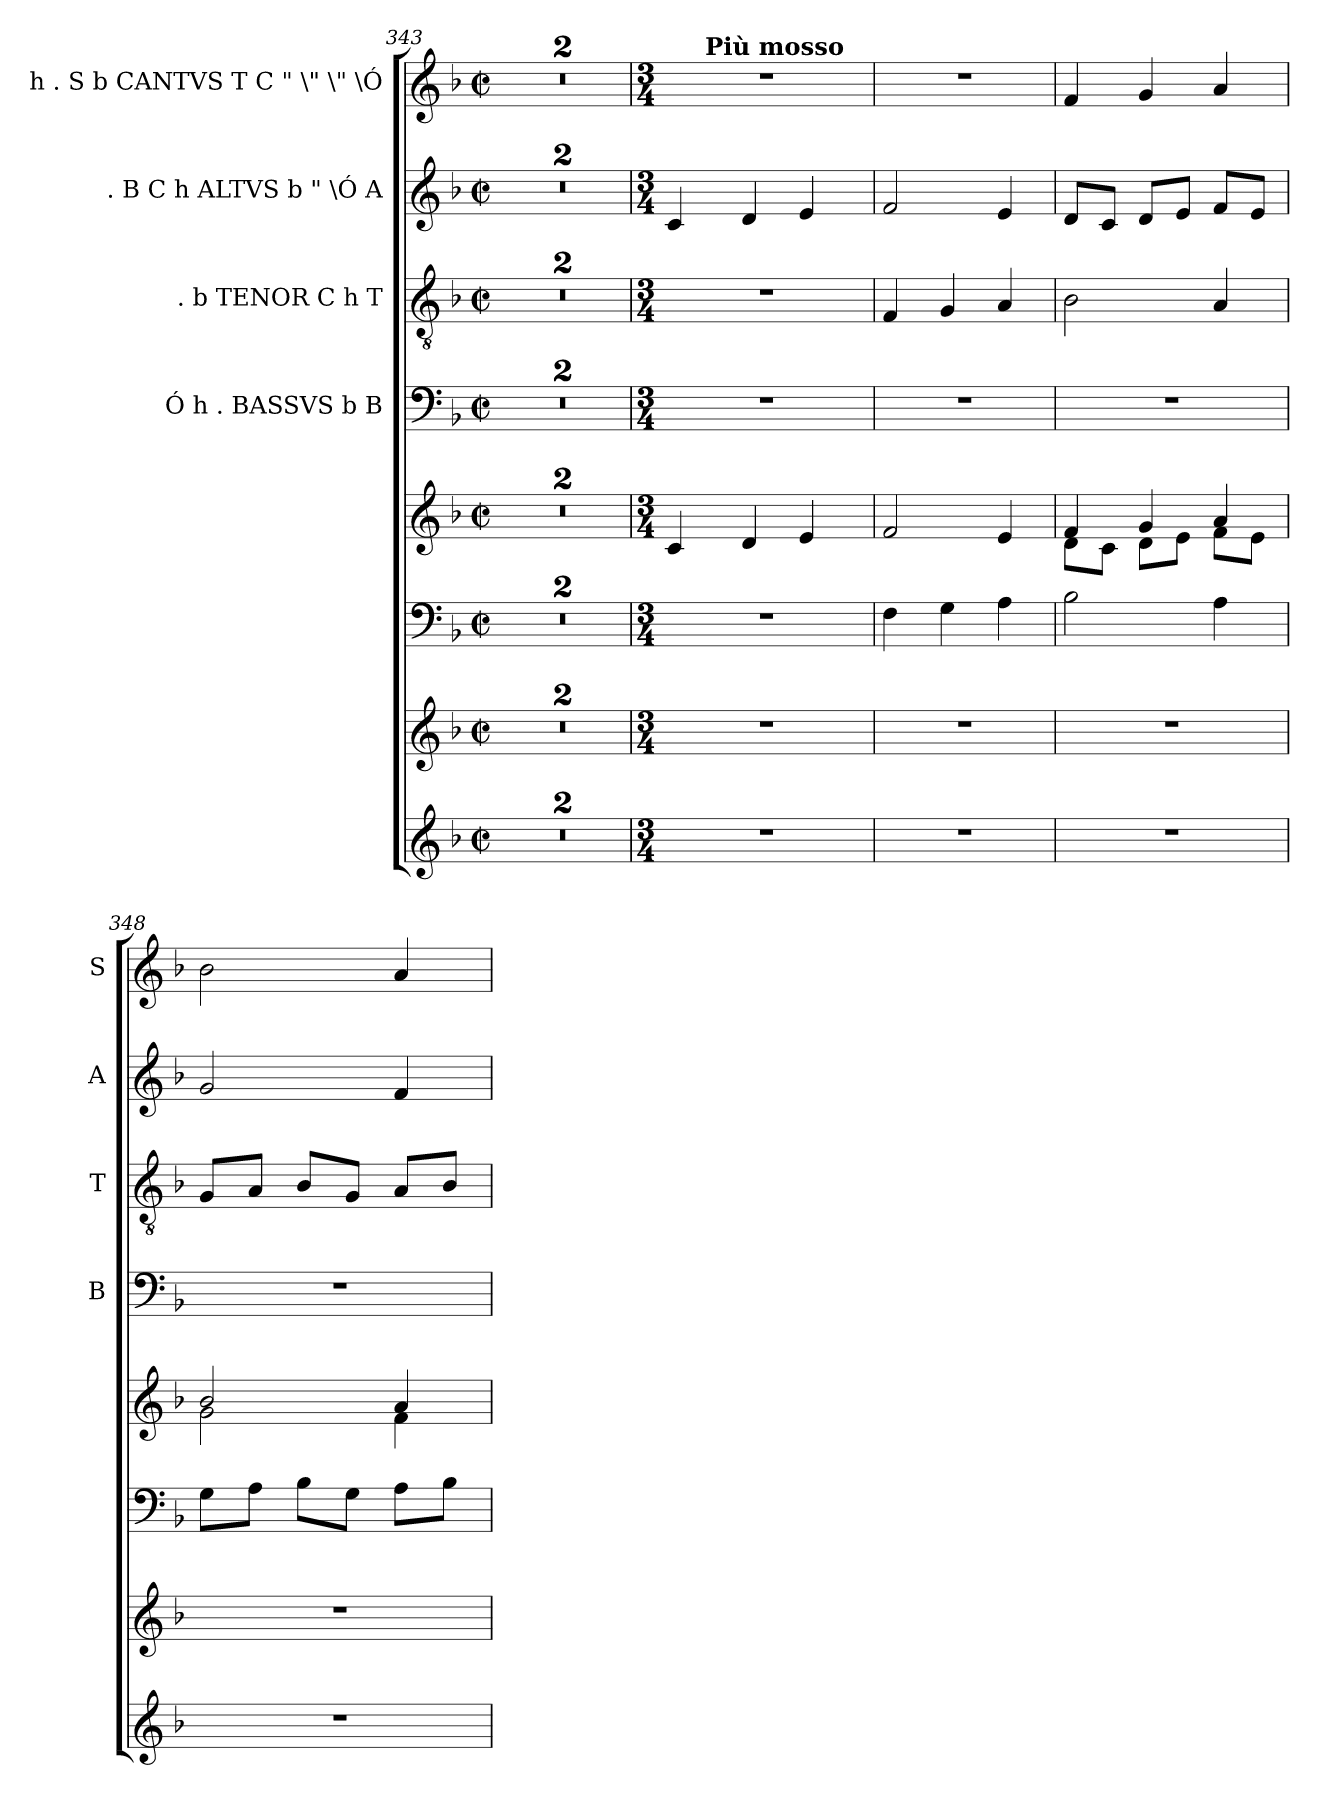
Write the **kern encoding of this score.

**kern	**kern	**kern	**kern	**kern	**kern	**kern	**kern
*part8	*part7	*part6	*part5	*part4	*part3	*part2	*part1
*staff8	*staff7	*staff6	*staff5	*staff4	*staff3	*staff2	*staff1
*	*	*	*	*I"Ó h . BASSVS b B	*I". b TENOR C h T	*I". B C h ALTVS b " \Ó A	*I"h . S b CANTVS T C " \" \" \Ó
*	*	*	*	*I'B	*I'T	*I'A	*I'S
*clefG2	*clefG2	*clefF4	*clefG2	*clefF4	*clefGv2	*clefG2	*clefG2
*k[b-]	*k[b-]	*k[b-]	*k[b-]	*k[b-]	*k[b-]	*k[b-]	*k[b-]
*F:	*F:	*F:	*F:	*F:	*F:	*F:	*F:
*M2/2	*M2/2	*M2/2	*M2/2	*M2/2	*M2/2	*M2/2	*M2/2
*met(c|)	*met(c|)	*met(c|)	*met(c|)	*met(c|)	*met(c|)	*met(c|)	*met(c|)
=343	=343	=343	=343	=343	=343	=343	=343
1r	1r	1r	1r	1r	1r	1r	1r
=344	=344	=344	=344	=344	=344	=344	=344
1r	1r	1r	1r	1r	1r	1r	1r
!!LO:LB:g=z
=345	=345	=345	=345	=345	=345	=345	=345
*M3/4	*M3/4	*M3/4	*M3/4	*M3/4	*M3/4	*M3/4	*M3/4
!	!	!LO:N:vis=1	!	!LO:N:vis=1	!LO:N:vis=1	!	!LO:N:vis=1
*	*	*	*	*	*	*	*^
2.r	2.r	2.r	4c/	2.r	2.r	4c/	2.r	8ryy
!	!	!	!	!	!	!	!	!LO:TX:a:B:t=Più mosso
.	.	.	.	.	.	.	.	2ryy
.	.	.	4d/	.	.	4d/	.	.
.	.	.	4e/	.	.	4e/	.	.
.	.	.	.	.	.	.	.	8ryy
=346	=346	=346	=346	=346	=346	=346	=346	=346
!	!	!	!	!LO:N:vis=1	!	!	!LO:N:vis=1	!
*	*	*	*	*	*	*	*v	*v
2.r	2.r	4F\	2f/	2.r	4F/	2f/	2.r
.	.	4G\	.	.	4G/	.	.
.	.	4A\	4e/	.	4A/	4e/	.
=347	=347	=347	=347	=347	=347	=347	=347
*	*	*	*^	*	*	*	*
!	!	!	!	!	!LO:N:vis=1	!	!	!
2.r	2.r	2B-\	4f/	8d\L	2.r	2B-\	8d/L	4f/
.	.	.	.	8c\J	.	.	8c/J	.
.	.	.	4g/	8d\L	.	.	8d/L	4g/
.	.	.	.	8e\J	.	.	8e/J	.
.	.	4A\	4a/	8f\L	.	4A/	8f/L	4a/
.	.	.	.	8e\J	.	.	8e/J	.
=348	=348	=348	=348	=348	=348	=348	=348	=348
!	!	!	!	!	!LO:N:vis=1	!	!	!
2.r	2.r	8G\L	2b-/	2g\	2.r	8G/L	2g/	2b-\
.	.	8A\J	.	.	.	8A/J	.	.
.	.	8B-\L	.	.	.	8B-/L	.	.
.	.	8G\J	.	.	.	8G/J	.	.
.	.	8A\L	4a/	4f\	.	8A/L	4f/	4a/
.	.	8B-\J	.	.	.	8B-/J	.	.
*	*	*	*v	*v	*	*	*	*
=	=	=	=	=	=	=	=
*-	*-	*-	*-	*-	*-	*-	*-
